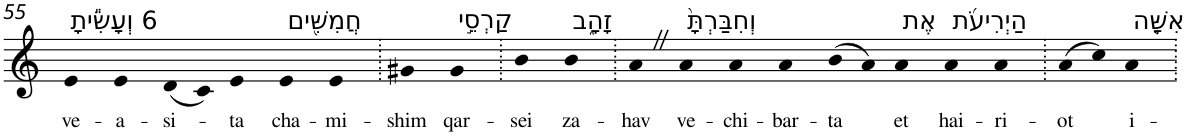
**kern	**text
*part1	*part1
*staff1	*staff1
*I"Piano	*
*I'Pno	*
!!LO:PB:g=z
*clefG2	*
*k[]	*
=55	=55
!LO:TX:a:t=6 וְעָשִׂ֕יתָ	!
!	!LO:LY:b
4e	ve-
!	!LO:LY:b
4e	-a-
!	!LO:LY:b
(8d	-si-
8c)	.
!	!LO:LY:b
4e	-ta
!LO:TX:a:t=חֲמִשִּׁ֖ים	!
!	!LO:LY:b
4e	cha-
!	!LO:LY:b
4e	-mi-
=56.	=56.
!	!LO:LY:b
4g#X	-shim
!LO:TX:a:t=קַרְסֵ֣י	!
!	!LO:LY:b
4g#	qar-
=57.	=57.
!	!LO:LY:b
4b	-sei
!LO:TX:a:t=זָהָ֑ב	!
!	!LO:LY:b
4b	za-
=58.	=58.
!	!LO:LY:b
4aZ	-hav
!LO:TX:a:t=וְחִבַּרְתָּ֨	!
!	!LO:LY:b
4a	ve-
!	!LO:LY:b
4a	-chi-
!	!LO:LY:b
4a	-bar-
!	!LO:LY:b
(8b	-ta
8a)	.
!LO:TX:a:t=אֶת	!
!	!LO:LY:b
4a	et
!LO:TX:a:t=הַיְרִיעֹ֜ת	!
!	!LO:LY:b
4a	hai-
!	!LO:LY:b
4a	-ri-
=59.	=59.
!	!LO:LY:b
(8a	-ot
8cc)	.
!LO:TX:a:t=אִשָּׁ֤ה	!
!	!LO:LY:b
4a	i-
=.	=.
*-	*-
